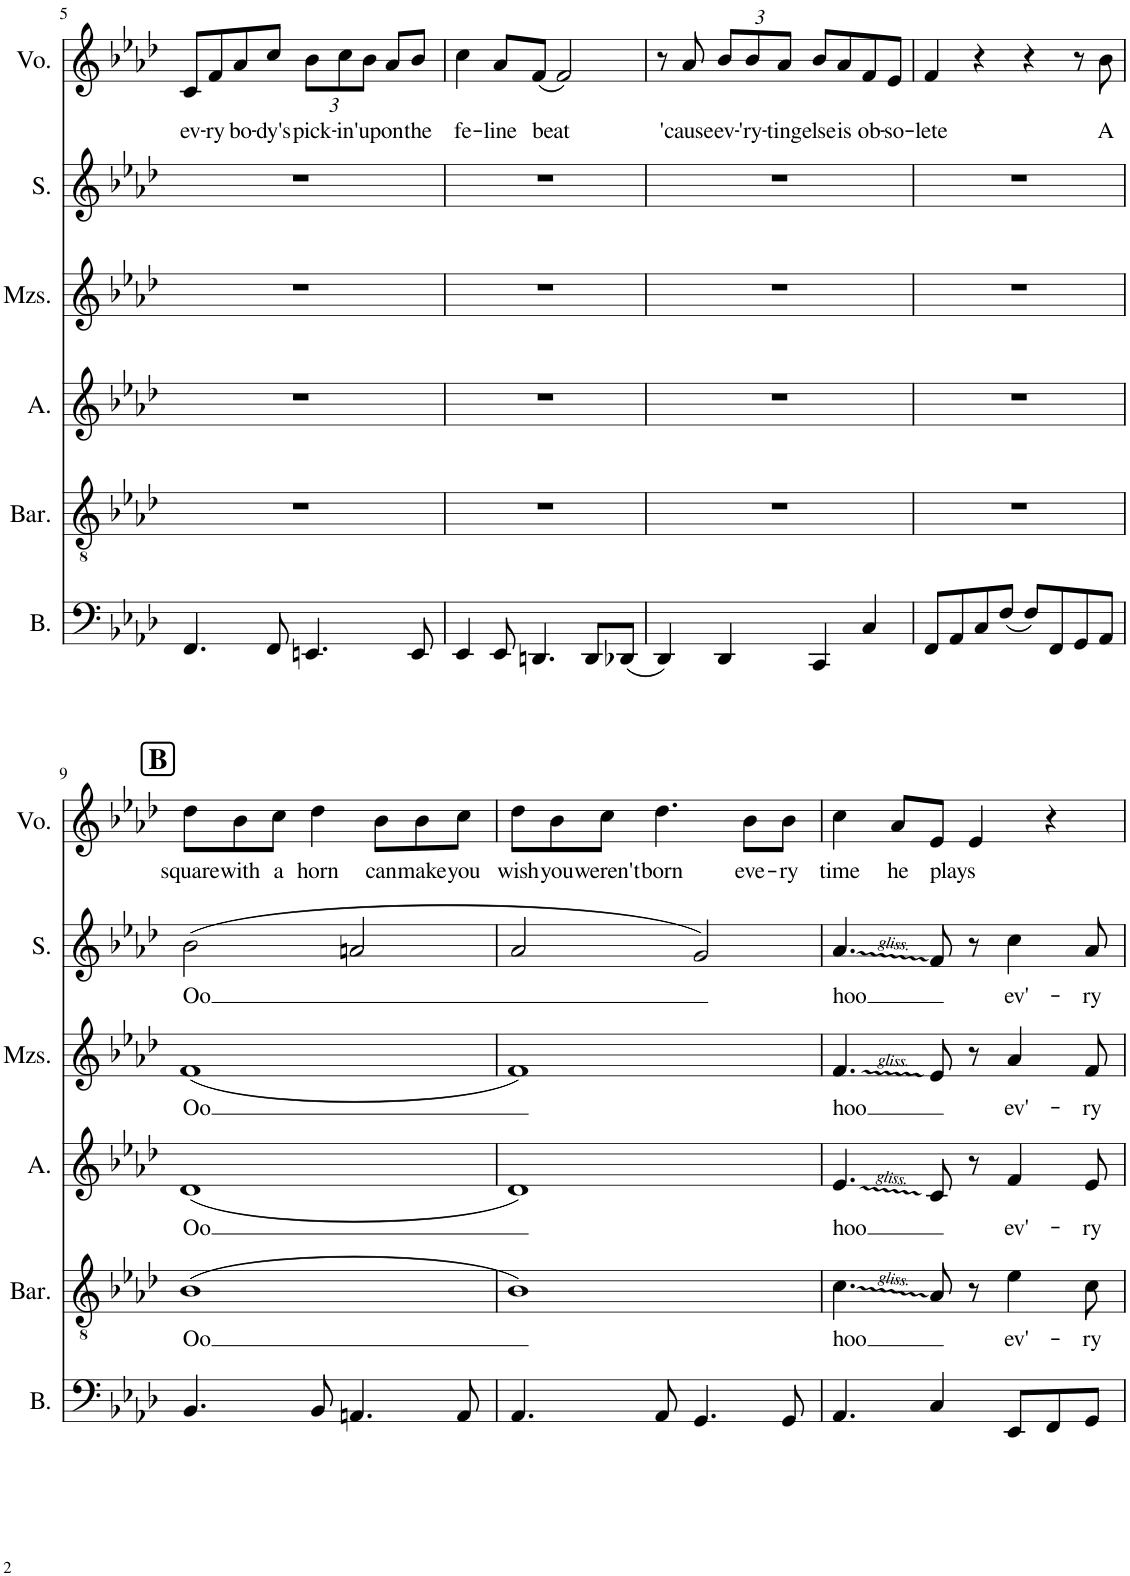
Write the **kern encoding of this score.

**kern	**kern	**text	**kern	**text	**kern	**text	**kern	**text	**kern	**text
*part6	*part5	*part5	*part4	*part4	*part3	*part3	*part2	*part2	*part1	*part1
*staff6	*staff5	*staff5	*staff4	*staff4	*staff3	*staff3	*staff2	*staff2	*staff1	*staff1
*I"Bass	*I"Baritone	*	*I"Alto	*	*I"Mezzo-soprano	*	*I"Soprano	*	*I"Voice	*
*I'B.	*I'Bar.	*	*I'A.	*	*I'Mzs.	*	*I'S.	*	*I'Vo.	*
!!LO:PB:g=z
*clefF4	*clefGv2	*	*clefG2	*	*clefG2	*	*clefG2	*	*clefG2	*
*k[b-e-a-d-]	*k[b-e-a-d-]	*	*k[b-e-a-d-]	*	*k[b-e-a-d-]	*	*k[b-e-a-d-]	*	*k[b-e-a-d-]	*
*M4/4	*M4/4	*	*M4/4	*	*M4/4	*	*M4/4	*	*M4/4	*
=5	=5	=5	=5	=5	=5	=5	=5	=5	=5	=5
!	!	!	!	!	!	!	!	!	!	!LO:LY:b
4.FF/	1r	.	1r	.	1r	.	1r	.	8c/L	ev-
!	!	!	!	!	!	!	!	!	!	!LO:LY:b
.	.	.	.	.	.	.	.	.	8f/	-ry
!	!	!	!	!	!	!	!	!	!	!LO:LY:b
.	.	.	.	.	.	.	.	.	8a-/	bo-
!	!	!	!	!	!	!	!	!	!	!LO:LY:b
8FF/	.	.	.	.	.	.	.	.	8cc/J	-dy's
*	*	*	*	*	*	*	*	*	*Xbrackettup	*
!	!	!	!	!	!	!	!	!	!	!LO:LY:b
4.EEn/	.	.	.	.	.	.	.	.	12b-\L	pick-
!	!	!	!	!	!	!	!	!	!	!LO:LY:b
.	.	.	.	.	.	.	.	.	12cc\	-in'
!	!	!	!	!	!	!	!	!	!	!LO:LY:b
.	.	.	.	.	.	.	.	.	12b-\J	up
!	!	!	!	!	!	!	!	!	!	!LO:LY:b
.	.	.	.	.	.	.	.	.	8a-/L	on
!	!	!	!	!	!	!	!	!	!	!LO:LY:b
8EE/	.	.	.	.	.	.	.	.	8b-/J	the
=6	=6	=6	=6	=6	=6	=6	=6	=6	=6	=6
!	!	!	!	!	!	!	!	!	!	!LO:LY:b
4EE-/	1r	.	1r	.	1r	.	1r	.	4cc\	fe-
!	!	!	!	!	!	!	!	!	!	!LO:LY:b
8EE-/	.	.	.	.	.	.	.	.	8a-/L	-line
!	!	!	!	!	!	!	!	!	!	!LO:LY:b
4.DDn/	.	.	.	.	.	.	.	.	(8f/J	beat
.	.	.	.	.	.	.	.	.	2f/)	.
8DD/L	.	.	.	.	.	.	.	.	.	.
(8DD-X/J	.	.	.	.	.	.	.	.	.	.
=7	=7	=7	=7	=7	=7	=7	=7	=7	=7	=7
4DD-/)	1r	.	1r	.	1r	.	1r	.	8r	.
!	!	!	!	!	!	!	!	!	!	!LO:LY:b
.	.	.	.	.	.	.	.	.	8a-/	'cause
!	!	!	!	!	!	!	!	!	!	!LO:LY:b
4DD-/	.	.	.	.	.	.	.	.	12b-/L	ev-
!	!	!	!	!	!	!	!	!	!	!LO:LY:b
.	.	.	.	.	.	.	.	.	12b-/	-'ry-
!	!	!	!	!	!	!	!	!	!	!LO:LY:b
.	.	.	.	.	.	.	.	.	12a-/J	-ting
!	!	!	!	!	!	!	!	!	!	!LO:LY:b
4CC/	.	.	.	.	.	.	.	.	8b-/L	else
!	!	!	!	!	!	!	!	!	!	!LO:LY:b
.	.	.	.	.	.	.	.	.	8a-/	is
!	!	!	!	!	!	!	!	!	!	!LO:LY:b
4C/	.	.	.	.	.	.	.	.	8f/	ob-
!	!	!	!	!	!	!	!	!	!	!LO:LY:b
.	.	.	.	.	.	.	.	.	8e-/J	-so-
=8	=8	=8	=8	=8	=8	=8	=8	=8	=8	=8
!	!	!	!	!	!	!	!	!	!	!LO:LY:b
8FF/L	1r	.	1r	.	1r	.	1r	.	4f/	-lete
8AA-/	.	.	.	.	.	.	.	.	.	.
8C/	.	.	.	.	.	.	.	.	4r	.
(8F/J	.	.	.	.	.	.	.	.	.	.
8F/L)	.	.	.	.	.	.	.	.	4r	.
8FF/	.	.	.	.	.	.	.	.	.	.
8GG/	.	.	.	.	.	.	.	.	8r	.
!	!	!	!	!	!	!	!	!	!	!LO:LY:b
8AA-/J	.	.	.	.	.	.	.	.	8b-\	A
!!LO:LB:g=z
!!LO:REH:place=s1:a:B:cj:fs=14:t=B
=9	=9	=9	=9	=9	=9	=9	=9	=9	=9	=9
!	!	!LO:LY:b	!	!LO:LY:b	!	!LO:LY:b	!	!LO:LY:b	!	!LO:LY:b
4.BB-/	(1B-	Oo	(1d-	Oo	(1f	Oo	(2b-\	Oo	8dd-\L	square
!	!	!	!	!	!	!	!	!	!	!LO:LY:b
.	.	.	.	.	.	.	.	.	8b-\	with
!	!	!	!	!	!	!	!	!	!	!LO:LY:b
.	.	.	.	.	.	.	.	.	8cc\J	a
!	!	!	!	!	!	!	!	!	!	!LO:LY:b
8BB-/	.	.	.	.	.	.	.	.	4dd-\	horn
4.AAn/	.	.	.	.	.	.	2an/	.	.	.
!	!	!	!	!	!	!	!	!	!	!LO:LY:b
.	.	.	.	.	.	.	.	.	8b-\L	can
!	!	!	!	!	!	!	!	!	!	!LO:LY:b
.	.	.	.	.	.	.	.	.	8b-\	make
!	!	!	!	!	!	!	!	!	!	!LO:LY:b
8AA/	.	.	.	.	.	.	.	.	8cc\J	you
=10	=10	=10	=10	=10	=10	=10	=10	=10	=10	=10
!	!	!	!	!	!	!	!	!	!	!LO:LY:b
4.AA-/	1B-)	.	1d-)	.	1f)	.	2a-/	.	8dd-\L	wish
!	!	!	!	!	!	!	!	!	!	!LO:LY:b
.	.	.	.	.	.	.	.	.	8b-\	you
!	!	!	!	!	!	!	!	!	!	!LO:LY:b
.	.	.	.	.	.	.	.	.	8cc\J	weren't
!	!	!	!	!	!	!	!	!	!	!LO:LY:b
8AA-/	.	.	.	.	.	.	.	.	4.dd-\	born
4.GG/	.	.	.	.	.	.	2g/)	.	.	.
!	!	!	!	!	!	!	!	!	!	!LO:LY:b
.	.	.	.	.	.	.	.	.	8b-\L	eve-
!	!	!	!	!	!	!	!	!	!	!LO:LY:b
8GG/	.	.	.	.	.	.	.	.	8b-\J	-ry
=11	=11	=11	=11	=11	=11	=11	=11	=11	=11	=11
!	!	!LO:LY:b	!	!LO:LY:b	!	!LO:LY:b	!	!LO:LY:b	!	!LO:LY:b
4.AA-/	4.c\	hoo	4.e-/	hoo	4.f/	hoo	4.a-/	hoo	4cc\	time
!	!	!	!	!	!	!	!	!	!	!LO:LY:b
.	.	.	.	.	.	.	.	.	8a-/L	he
!	!	!	!	!	!	!	!	!	!	!LO:LY:b
4C/	8A-/	.	8c/	.	8e-/	.	8f/	.	8e-/J	plays
.	8r	.	8r	.	8r	.	8r	.	4e-/	.
!	!	!LO:LY:b	!	!LO:LY:b	!	!LO:LY:b	!	!LO:LY:b	!	!
8EE-/L	4e-\	ev'-	4f/	ev'-	4a-/	ev'-	4cc\	ev'-	.	.
8FF/	.	.	.	.	.	.	.	.	4r	.
!	!	!LO:LY:b	!	!LO:LY:b	!	!LO:LY:b	!	!LO:LY:b	!	!
8GG/J	8c\	-ry	8e-/	-ry	8f/	-ry	8a-/	-ry	.	.
=	=	=	=	=	=	=	=	=	=	=
*-	*-	*-	*-	*-	*-	*-	*-	*-	*-	*-
